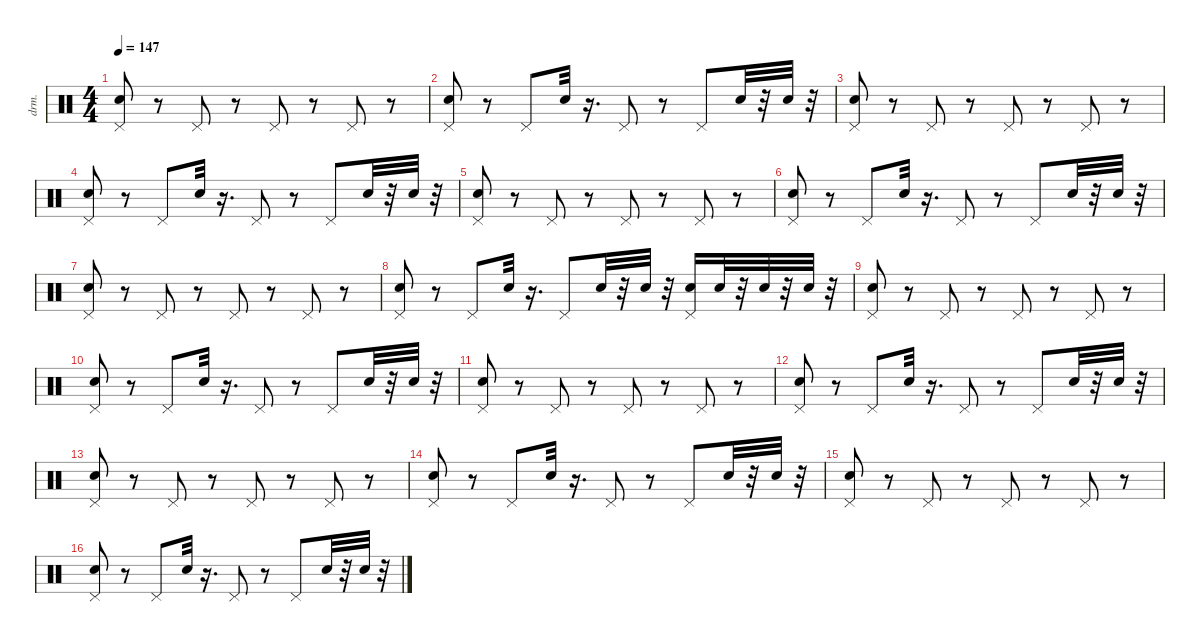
\defaultSystemsLayout 4
\hideDynamics
\bracketExtendMode nobrackets
\otherSystemsTrackNameOrientation horizontal
\track ("Drums" "drm.") {instrument percussion}
\staff {score}
\articulation defaults
\ts (4 4)
\tempo 147
\clef neutral
\ks c
("Pedal Hi-Hat (hit)" "Snare (hit) 2").8{dy f beam Up} r.8{beam Up} "Pedal Hi-Hat (hit)".8{beam Up} r.8{beam Up} "Pedal Hi-Hat (hit)".8{beam Up} r.8{beam Up} "Pedal Hi-Hat (hit)".8{beam Up} r.8{beam Up} |
("Pedal Hi-Hat (hit)" "Snare (hit) 2").8{beam Up} r.8{beam Up} "Pedal Hi-Hat (hit)".8{beam Up} "Snare (hit) 2".32{beam Up} r.16{d beam Up} "Pedal Hi-Hat (hit)".8{beam Up} r.8{beam Up} "Pedal Hi-Hat (hit)".8{beam Up} "Snare (hit) 2".32{beam Up} r.32{beam Up} "Snare (hit) 2".32{dy ff beam Up} r.32{beam Up} |
("Pedal Hi-Hat (hit)" "Snare (hit) 2").8{dy f beam Up} r.8{beam Up} "Pedal Hi-Hat (hit)".8{beam Up} r.8{beam Up} "Pedal Hi-Hat (hit)".8{beam Up} r.8{beam Up} "Pedal Hi-Hat (hit)".8{beam Up} r.8{beam Up} |
("Pedal Hi-Hat (hit)" "Snare (hit) 2").8{beam Up} r.8{beam Up} "Pedal Hi-Hat (hit)".8{beam Up} "Snare (hit) 2".32{beam Up} r.16{d beam Up} "Pedal Hi-Hat (hit)".8{beam Up} r.8{beam Up} "Pedal Hi-Hat (hit)".8{beam Up} "Snare (hit) 2".32{beam Up} r.32{beam Up} "Snare (hit) 2".32{dy ff beam Up} r.32{beam Up} |
("Pedal Hi-Hat (hit)" "Snare (hit) 2").8{dy f beam Up} r.8{beam Up} "Pedal Hi-Hat (hit)".8{beam Up} r.8{beam Up} "Pedal Hi-Hat (hit)".8{beam Up} r.8{beam Up} "Pedal Hi-Hat (hit)".8{beam Up} r.8{beam Up} |
("Pedal Hi-Hat (hit)" "Snare (hit) 2").8{beam Up} r.8{beam Up} "Pedal Hi-Hat (hit)".8{beam Up} "Snare (hit) 2".32{beam Up} r.16{d beam Up} "Pedal Hi-Hat (hit)".8{beam Up} r.8{beam Up} "Pedal Hi-Hat (hit)".8{beam Up} "Snare (hit) 2".32{beam Up} r.32{beam Up} "Snare (hit) 2".32{dy ff beam Up} r.32{beam Up} |
("Pedal Hi-Hat (hit)" "Snare (hit) 2").8{dy f beam Up} r.8{beam Up} "Pedal Hi-Hat (hit)".8{beam Up} r.8{beam Up} "Pedal Hi-Hat (hit)".8{beam Up} r.8{beam Up} "Pedal Hi-Hat (hit)".8{beam Up} r.8{beam Up} |
("Pedal Hi-Hat (hit)" "Snare (hit) 2").8{beam Up} r.8{beam Up} "Pedal Hi-Hat (hit)".8{beam Up} "Snare (hit) 2".32{beam Up} r.16{d beam Up} "Pedal Hi-Hat (hit)".8{beam Up} "Snare (hit) 2".32{dy p beam Up} r.32{beam Up} "Snare (hit) 2".32{dy mp beam Up} r.32{beam Up} ("Pedal Hi-Hat (hit)" "Snare (hit) 2").16{dy f beam Up} "Snare (hit) 2".32{dy mf beam Up} r.32{beam Up} "Snare (hit) 2".32{dy f beam Up} r.32{beam Up} "Snare (hit) 2".32{dy ff beam Up} r.32{beam Up} |
("Pedal Hi-Hat (hit)" "Snare (hit) 2").8{dy f beam Up} r.8{beam Up} "Pedal Hi-Hat (hit)".8{beam Up} r.8{beam Up} "Pedal Hi-Hat (hit)".8{beam Up} r.8{beam Up} "Pedal Hi-Hat (hit)".8{beam Up} r.8{beam Up} |
("Pedal Hi-Hat (hit)" "Snare (hit) 2").8{beam Up} r.8{beam Up} "Pedal Hi-Hat (hit)".8{beam Up} "Snare (hit) 2".32{beam Up} r.16{d beam Up} "Pedal Hi-Hat (hit)".8{beam Up} r.8{beam Up} "Pedal Hi-Hat (hit)".8{beam Up} "Snare (hit) 2".32{beam Up} r.32{beam Up} "Snare (hit) 2".32{dy ff beam Up} r.32{beam Up} |
("Pedal Hi-Hat (hit)" "Snare (hit) 2").8{dy f beam Up} r.8{beam Up} "Pedal Hi-Hat (hit)".8{beam Up} r.8{beam Up} "Pedal Hi-Hat (hit)".8{beam Up} r.8{beam Up} "Pedal Hi-Hat (hit)".8{beam Up} r.8{beam Up} |
("Pedal Hi-Hat (hit)" "Snare (hit) 2").8{beam Up} r.8{beam Up} "Pedal Hi-Hat (hit)".8{beam Up} "Snare (hit) 2".32{beam Up} r.16{d beam Up} "Pedal Hi-Hat (hit)".8{beam Up} r.8{beam Up} "Pedal Hi-Hat (hit)".8{beam Up} "Snare (hit) 2".32{beam Up} r.32{beam Up} "Snare (hit) 2".32{dy ff beam Up} r.32{beam Up} |
("Pedal Hi-Hat (hit)" "Snare (hit) 2").8{dy f beam Up} r.8{beam Up} "Pedal Hi-Hat (hit)".8{beam Up} r.8{beam Up} "Pedal Hi-Hat (hit)".8{beam Up} r.8{beam Up} "Pedal Hi-Hat (hit)".8{beam Up} r.8{beam Up} |
("Pedal Hi-Hat (hit)" "Snare (hit) 2").8{beam Up} r.8{beam Up} "Pedal Hi-Hat (hit)".8{beam Up} "Snare (hit) 2".32{beam Up} r.16{d beam Up} "Pedal Hi-Hat (hit)".8{beam Up} r.8{beam Up} "Pedal Hi-Hat (hit)".8{beam Up} "Snare (hit) 2".32{beam Up} r.32{beam Up} "Snare (hit) 2".32{dy ff beam Up} r.32{beam Up} |
("Pedal Hi-Hat (hit)" "Snare (hit) 2").8{dy f beam Up} r.8{beam Up} "Pedal Hi-Hat (hit)".8{beam Up} r.8{beam Up} "Pedal Hi-Hat (hit)".8{beam Up} r.8{beam Up} "Pedal Hi-Hat (hit)".8{beam Up} r.8{beam Up} |
("Pedal Hi-Hat (hit)" "Snare (hit) 2").8{beam Up} r.8{beam Up} "Pedal Hi-Hat (hit)".8{beam Up} "Snare (hit) 2".32{beam Up} r.16{d beam Up} "Pedal Hi-Hat (hit)".8{beam Up} r.8{beam Up} "Pedal Hi-Hat (hit)".8{beam Up} "Snare (hit) 2".32{beam Up} r.32{beam Up} "Snare (hit) 2".32{dy ff beam Up} r.32{beam Up}
